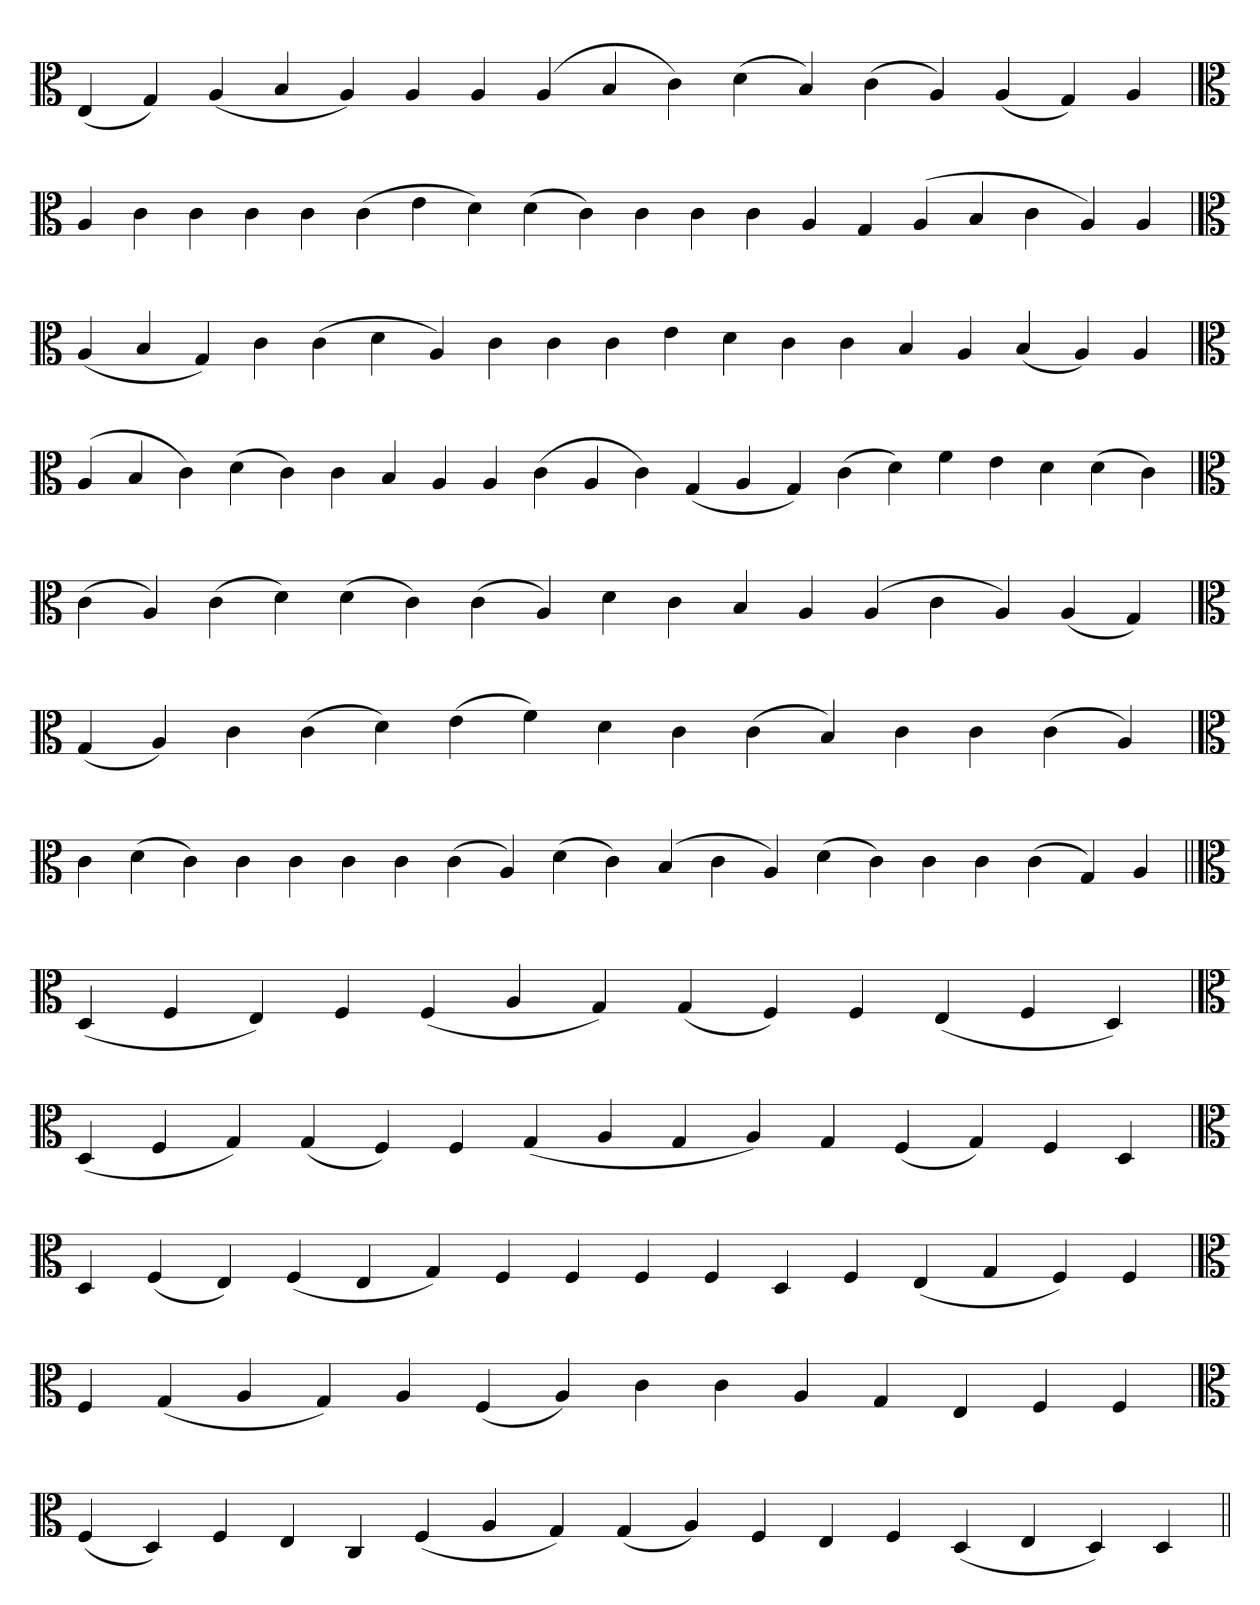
**kern
*part1
*staff1
*clefC3
=
(4E
4G)
(4A
4B
4A)
4A
4A
(4A
4B
4c)
(4d
4B)
(4c
4A)
(4A
4G)
4A
=`
*clefC3
4A
4c
4c
4c
4c
(4c
4e
4d)
(4d
4c)
4c
4c
4c
4A
4G
(4A
4B
4c
4A)
4A
=
*clefC3
(4A
4B
4G)
4c
(4c
4d
4A)
4c
4c
4c
4e
4d
4c
4c
4B
4A
(4B
4A)
4A
='
*clefC3
(4A
4B
4c)
(4d
4c)
4c
4B
4A
4A
(4c
4A
4c)
(4G
4A
4G)
(4c
4d)
4f
4e
4d
(4d
4c)
=
*clefC3
(4c
4A)
(4c
4d)
(4d
4c)
(4c
4A)
4d
4c
4B
4A
(4A
4c
4A)
(4A
4G)
='
*clefC3
(4G
4A)
4c
(4c
4d)
(4e
4f)
4d
4c
(4c
4B)
4c
4c
(4c
4A)
=`
*clefC3
4c
(4d
4c)
4c
4c
4c
4c
(4c
4A)
(4d
4c)
(4B
4c
4A)
(4d
4c)
4c
4c
(4c
4G)
4A
=||
*clefC3
(4D
4F
4E)
4F
(4F
4A
4G)
(4G
4F)
4F
(4E
4F
4D)
='
*clefC3
(4D
4F
4G)
(4G
4F)
4F
(4G
4A
4G
4A)
4G
(4F
4G)
4F
4D
='
*clefC3
4D
(4F
4E)
(4F
4E
4G)
4F
4F
4F
4F
4D
4F
(4E
4G
4F)
4F
='
*clefC3
4F
(4G
4A
4G)
4A
(4F
4A)
4c
4c
4A
4G
4E
4F
4F
=`
*clefC3
(4F
4D)
4F
4E
4C
(4F
4A
4G)
(4G
4A)
4F
4E
4F
(4D
4E
4D)
4D
=||
*-
